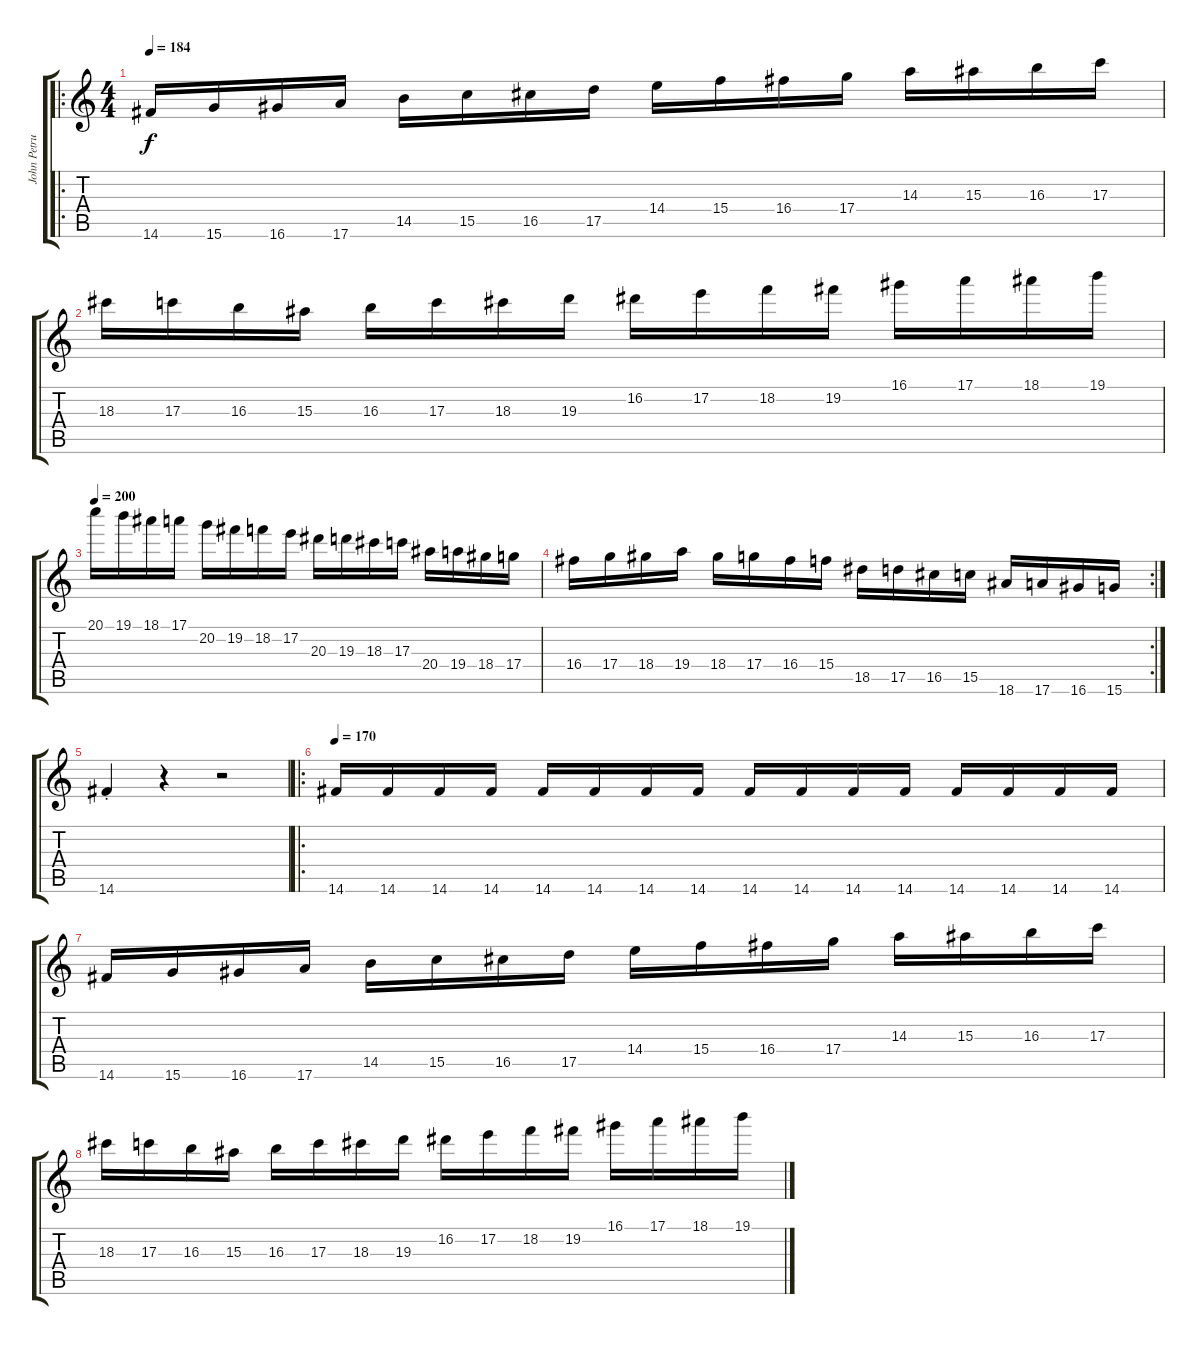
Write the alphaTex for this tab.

\track ("John Petrucci" "John Petru") {instrument distortionguitar}
\staff {score tabs}
\tuning (E4 B3 G3 D3 A2 E2) {hide}
\ro
\ts (4 4)
\tempo 184
\clef g2
\ks c
14.6.16{dy f} 15.6.16 16.6.16 17.6.16 14.5.16 15.5.16 16.5.16 17.5.16 14.4.16 15.4.16 16.4.16 17.4.16 14.3.16 15.3.16 16.3.16 17.3.16 |
18.3.16 17.3.16 16.3.16 15.3.16 16.3.16 17.3.16 18.3.16 19.3.16 16.2.16 17.2.16 18.2.16 19.2.16 16.1.16 17.1.16 18.1.16 19.1.16 |
\tempo 200
20.1.16 19.1.16 18.1.16 17.1.16 20.2.16 19.2.16 18.2.16 17.2.16 20.3.16 19.3.16 18.3.16 17.3.16 20.4.16 19.4.16 18.4.16 17.4.16 |
\rc 2
16.4.16 17.4.16 18.4.16 19.4.16 18.4.16 17.4.16 16.4.16 15.4.16 18.5.16 17.5.16 16.5.16 15.5.16 18.6.16 17.6.16 16.6.16 15.6.16 |
14.6{st}.4 r.4 r.2 |
\ro
\tempo 170
14.6.16 14.6.16 14.6.16 14.6.16 14.6.16 14.6.16 14.6.16 14.6.16 14.6.16 14.6.16 14.6.16 14.6.16 14.6.16 14.6.16 14.6.16 14.6.16 |
14.6.16 15.6.16 16.6.16 17.6.16 14.5.16 15.5.16 16.5.16 17.5.16 14.4.16 15.4.16 16.4.16 17.4.16 14.3.16 15.3.16 16.3.16 17.3.16 |
18.3.16 17.3.16 16.3.16 15.3.16 16.3.16 17.3.16 18.3.16 19.3.16 16.2.16 17.2.16 18.2.16 19.2.16 16.1.16 17.1.16 18.1.16 19.1.16
